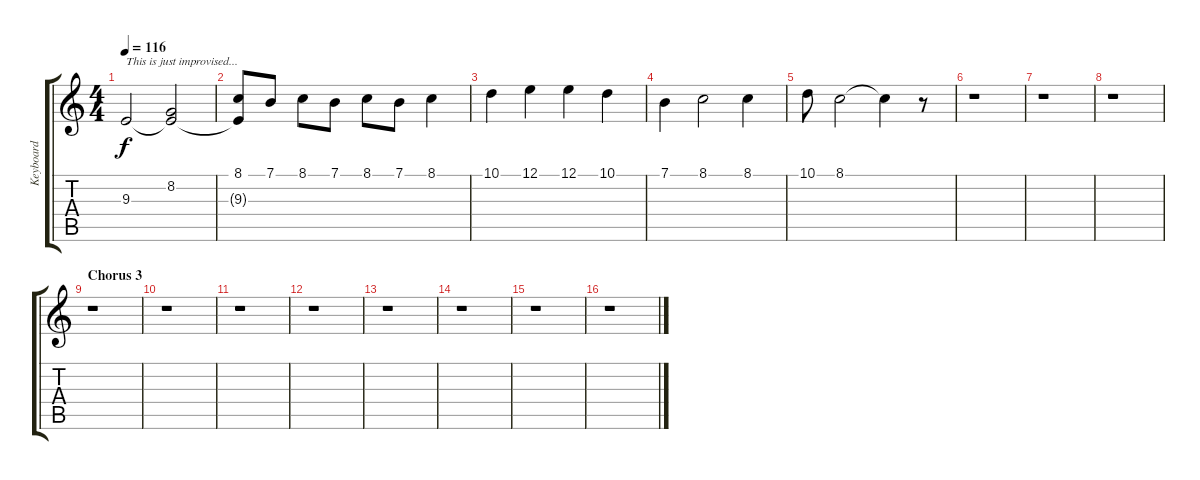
\track ("Keyboard" "Keyboard") {instrument lead5charang}
\staff {score tabs}
\tuning (E4 B3 G3 D3 A2 E2) {hide}
\ts (4 4)
\tempo 116
\clef g2
\ks c
9.3.2{txt "This is just improvised..." dy f} (8.2 9.3{t}).2 |
(8.1 9.3{t}).8 7.1.8 8.1.8 7.1.8 8.1.8 7.1.8 8.1.4 |
10.1.4 12.1.4 12.1.4 10.1.4 |
7.1.4 8.1.2 8.1.4 |
10.1.8 8.1.2 8.1{t}.4 r.8 |
r.1 |
r.1 |
r.1 |
\section ("" "Chorus 3")
r.1 |
r.1 |
r.1 |
r.1 |
r.1 |
r.1 |
r.1 |
r.1
